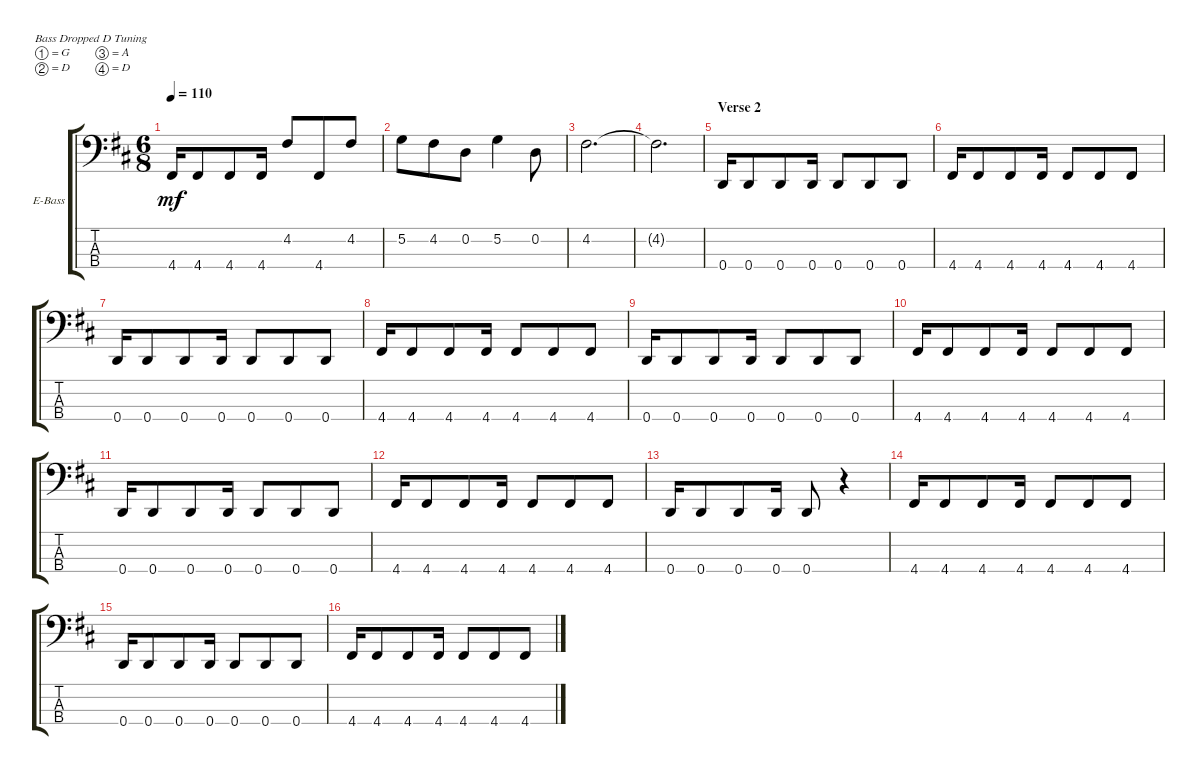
\defaultSystemsLayout 4
\bracketExtendMode groupsimilarinstruments
\firstSystemTrackNameOrientation horizontal
\otherSystemsTrackNameOrientation horizontal
\track ("Electric Bass" "E-Bass") {instrument electricbassfinger}
\staff {score tabs}
\tuning (G2 D2 A1 D1)
\ts (6 8)
\tempo 110
\clef f4
\ks d
4.4.16{dy mf} 4.4.8 4.4.8 4.4.16 4.2.8 4.4.8 4.2.8 |
5.2.8 4.2.8 0.2.8 5.2.4 0.2.8 |
4.2.2{d} |
4.2{t}.2{d} |
\section ("" "Verse 2")
0.4.16 0.4.8 0.4.8 0.4.16 0.4.8 0.4.8 0.4.8 |
4.4.16 4.4.8 4.4.8 4.4.16 4.4.8 4.4.8 4.4.8 |
0.4.16 0.4.8 0.4.8 0.4.16 0.4.8 0.4.8 0.4.8 |
4.4.16 4.4.8 4.4.8 4.4.16 4.4.8 4.4.8 4.4.8 |
0.4.16 0.4.8 0.4.8 0.4.16 0.4.8 0.4.8 0.4.8 |
4.4.16 4.4.8 4.4.8 4.4.16 4.4.8 4.4.8 4.4.8 |
0.4.16 0.4.8 0.4.8 0.4.16 0.4.8 0.4.8 0.4.8 |
4.4.16 4.4.8 4.4.8 4.4.16 4.4.8 4.4.8 4.4.8 |
0.4.16 0.4.8 0.4.8 0.4.16 0.4.8 r.4 |
4.4.16 4.4.8 4.4.8 4.4.16 4.4.8 4.4.8 4.4.8 |
0.4.16 0.4.8 0.4.8 0.4.16 0.4.8 0.4.8 0.4.8 |
4.4.16 4.4.8 4.4.8 4.4.16 4.4.8 4.4.8 4.4.8
